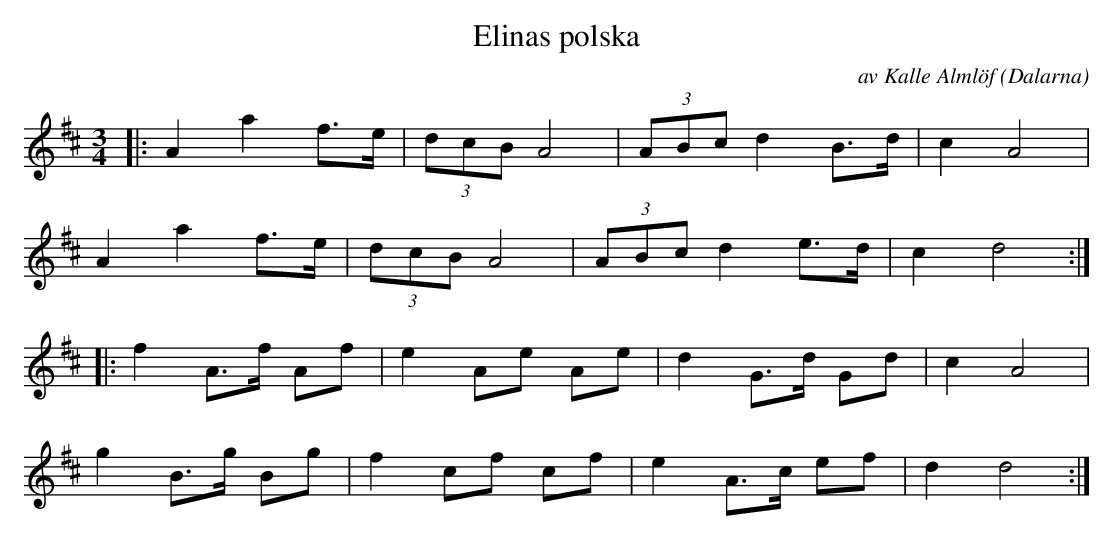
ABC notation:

X:1
T:Elinas polska
C:av Kalle Almlöf
O:Dalarna
M:3/4
L:1/8
K:D
|: A2 a2 f>e | (3dcB A4 | (3ABc d2 B>d | c2 A4 |
   A2 a2 f>e | (3dcB A4 | (3ABc d2 e>d | c2 d4 ::
f2 A>f Af | e2 Ae Ae | d2 G>d Gd | c2 A4 |
g2 B>g Bg | f2 cf cf | e2 A>c ef | d2 d4 :|
